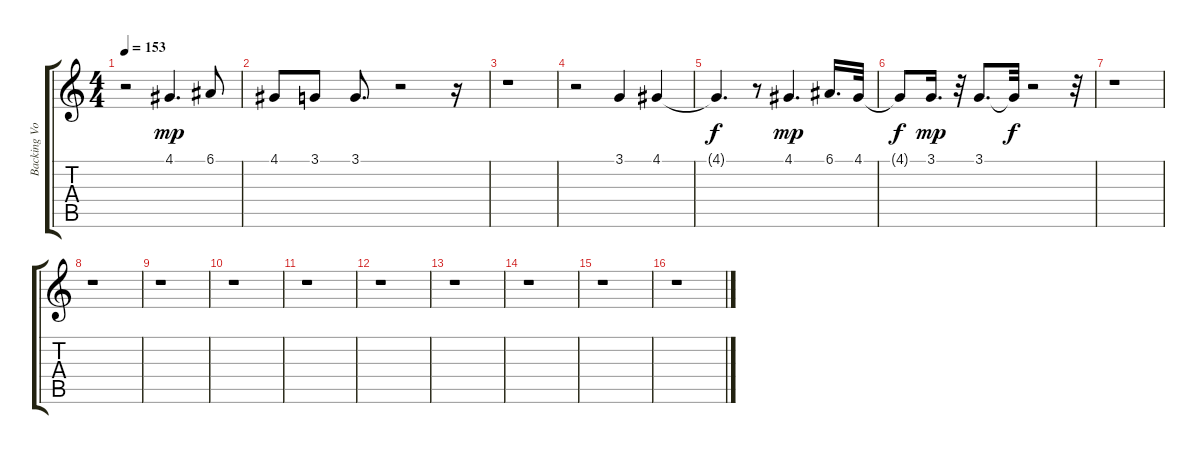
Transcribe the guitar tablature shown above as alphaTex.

\track ("Backing Vocals" "Backing Vo") {instrument voiceoohs}
\staff {score tabs}
\tuning (E4 B3 G3 D3 A2 E2) {hide}
\ts (4 4)
\tempo 153
\clef g2
\ks c
r.2{dy mp} 4.1.4{d} 6.1.8 |
4.1.8 3.1.8 3.1.8{d} r.2 r.16 |
r.1 |
r.2 3.1.4 4.1.4 |
4.1{t}.4{d dy f} r.8 4.1.4{d dy mp} 6.1.16{d} 4.1.32 |
4.1{t}.8{dy f} 3.1.16{d dy mp} r.32 3.1.8{d} 3.1{t}.32{dy f} r.2 r.32 |
r.1 |
r.1 |
r.1 |
r.1 |
r.1 |
r.1 |
r.1 |
r.1 |
r.1 |
r.1
